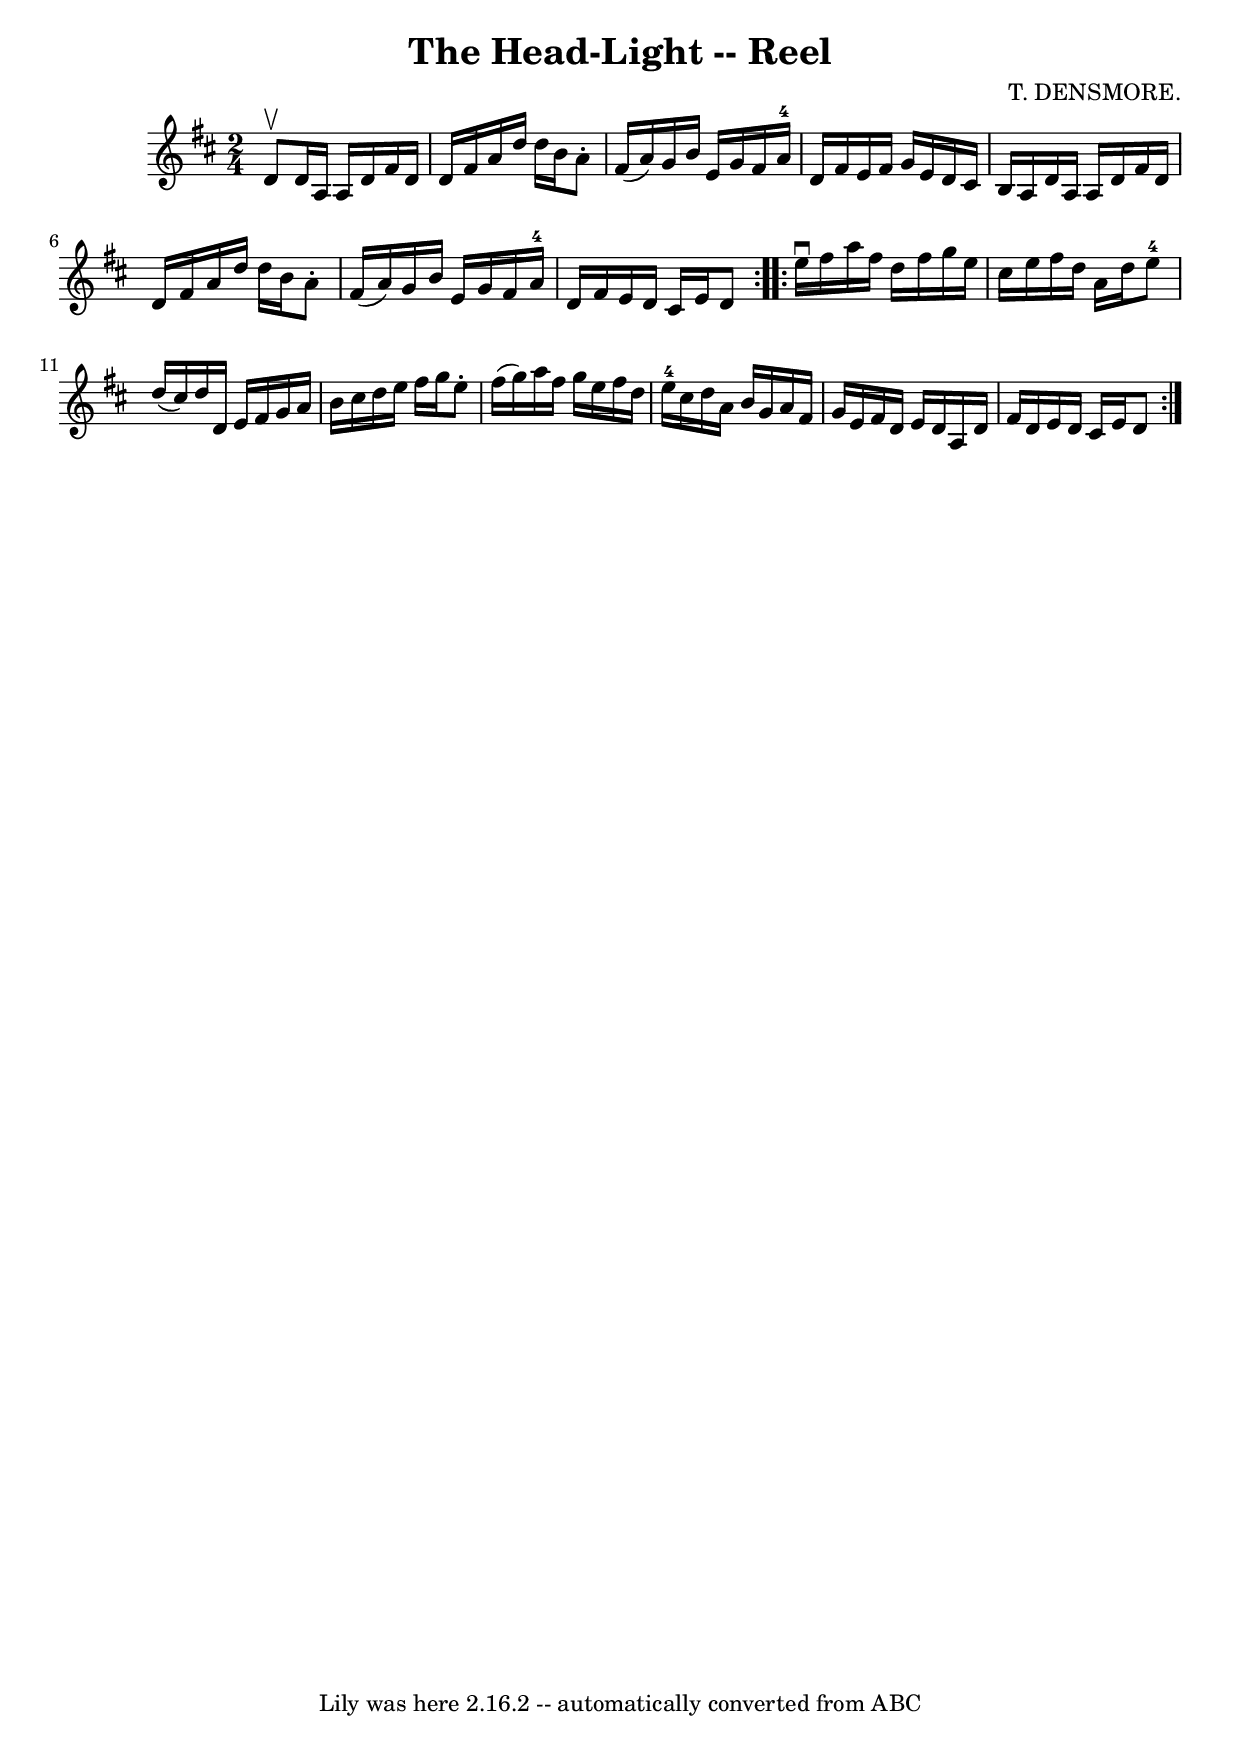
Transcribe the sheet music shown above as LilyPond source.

\version "2.16.2"
\include "Mammoth.ily"
\header {
	%% book = "Ryan's Mammoth Collection"
	composer = "T. DENSMORE."
	crossRefNumber = "1"
	footnotes = "\\\\393"
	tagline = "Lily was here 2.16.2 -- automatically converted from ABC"
	title = "The Head-Light -- Reel"
}
voicedefault =  {


\repeat volta 2 {
\time 2/4 
\key d \major d'8^\upbow |
 d'16 a16 a16 d'16   
 fis'16 d'16 d'16 fis'16    |
 a'16 d''16 d''16 b'16  
 a'8 -. fis'16 (a'16)   |
 g'16 b'16 e'16 g'16    
fis'16 a'16-4 d'16 fis'16    |
 e'16 fis'16 g'16    
e'16 d'16 cis'16 b16 a16    |
 d'16 a16 a16 d'16 
 fis'16 d'16 d'16 fis'16    |
 a'16 d''16 d''16    
b'16 a'8 -. fis'16 (a'16)   |
 g'16 b'16 e'16 g'16  
 fis'16 a'16-4 d'16 fis'16    |
 e'16 d'16 cis'16    
e'16 d'8    }     \repeat volta 2 { e''16^\downbow fis''16  |
    
 a''16 fis''16 d''16 fis''16 g''16 e''16 cis''16 e''16    
|
 fis''16 d''16 a'16 d''16 e''8-4 d''16 (cis''16 
)   |
 d''16 d'16 e'16 fis'16 g'16 a'16 b'16    
cis''16    |
 d''16 e''16 fis''16 g''16 e''8 -. fis''16 (
 g''16)   |
 a''16 fis''16 g''16 e''16 fis''16    
d''16 e''16-4 cis''16    |
 d''16 a'16 b'16 g'16    
a'16 fis'16 g'16 e'16    |
 fis'16 d'16 e'16 d'16    
a16 d'16 fis'16 d'16    |
 e'16 d'16 cis'16 e'16    
d'8    }   
}

\score{
    <<

	\context Staff="default"
	{
	    \voicedefault 
	}

    >>
	\layout {
	}
	\midi {}
}
